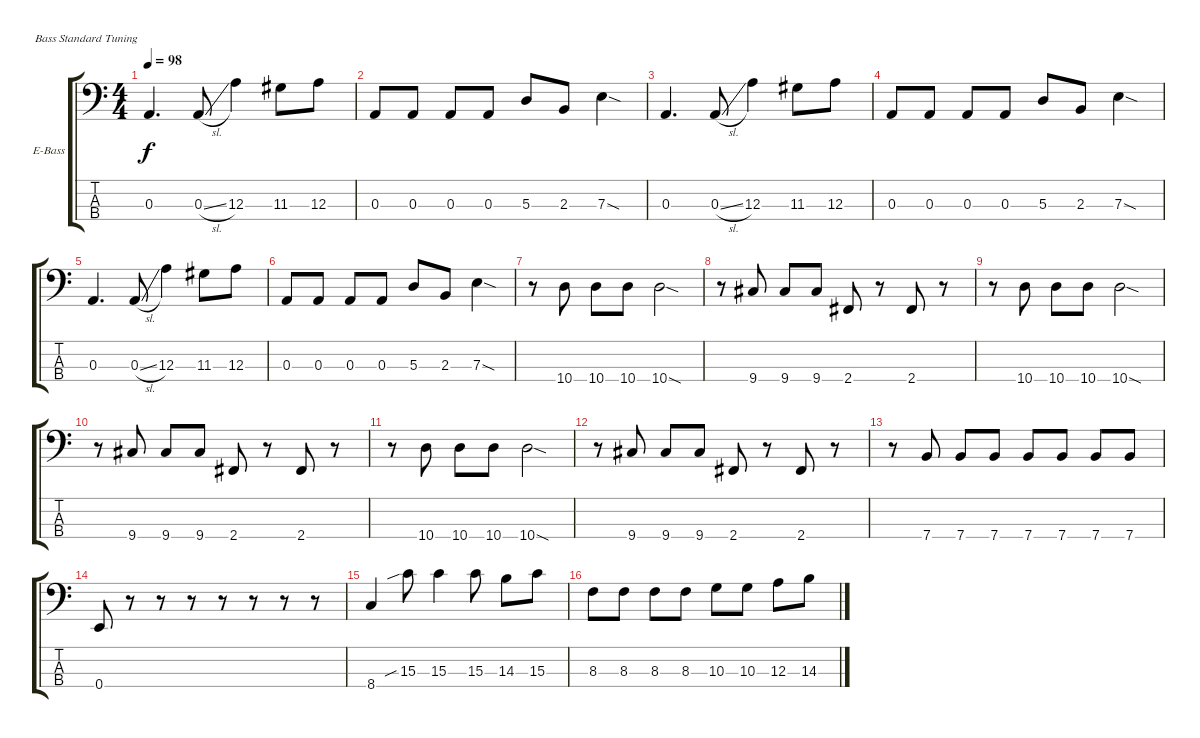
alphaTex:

\bracketExtendMode groupsimilarinstruments
\firstSystemTrackNameOrientation horizontal
\otherSystemsTrackNameOrientation horizontal
\track ("Electric Bass" "E-Bass") {instrument electricbassfinger}
\staff {score tabs}
\tuning (G2 D2 A1 E1)
\ts (4 4)
\tempo 98
\clef f4
\scale
0.333333
\ks c
0.3.4{d dy f} 0.3{sl}.8 12.3.4 11.3.8 12.3.8 |
\scale
0.333333 0.3.8 0.3.8 0.3.8 0.3.8 5.3.8 2.3.8 7.3{sod}.4 |
\scale
0.333333 0.3.4{d} 0.3{sl}.8 12.3.4 11.3.8 12.3.8 |
\scale
0.333333 0.3.8 0.3.8 0.3.8 0.3.8 5.3.8 2.3.8 7.3{sod}.4 |
\scale
0.333333 0.3.4{d} 0.3{sl}.8 12.3.4 11.3.8 12.3.8 |
\scale
0.333333 0.3.8 0.3.8 0.3.8 0.3.8 5.3.8 2.3.8 7.3{sod}.4 |
\scale
0.333333 r.8 10.4.8 10.4.8 10.4.8 10.4{sod}.2 |
\scale
0.333333 r.8 9.4.8 9.4.8 9.4.8 2.4.8 r.8 2.4.8 r.8 |
\scale
0.333333 r.8 10.4.8 10.4.8 10.4.8 10.4{sod}.2 |
\scale
0.333333 r.8 9.4.8 9.4.8 9.4.8 2.4.8 r.8 2.4.8 r.8 |
\scale
0.333333 r.8 10.4.8 10.4.8 10.4.8 10.4{sod}.2 |
\scale
0.333333 r.8 9.4.8 9.4.8 9.4.8 2.4.8 r.8 2.4.8 r.8 |
\scale
0.333333 r.8 7.4.8 7.4.8 7.4.8 7.4.8 7.4.8 7.4.8 7.4.8 |
\scale
0.333333 0.4.8 r.8 r.8 r.8 r.8 r.8 r.8 r.8 |
\scale
0.333333 8.4.4 15.3{sib}.8 15.3.4 15.3.8 14.3.8 15.3.8 |
\scale
0.333333 8.3.8 8.3.8 8.3.8 8.3.8 10.3.8 10.3.8 12.3.8 14.3.8
